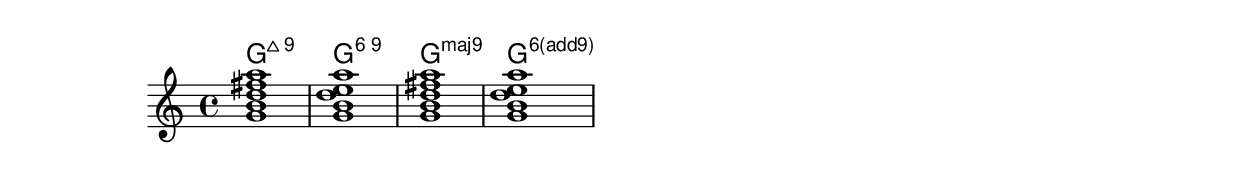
%% Do not edit this file; it is auto-generated from LSR http://lsr.dsi.unimi.it
%% This file is in the public domain.
\version "2.11.66"

\header {
  lsrtags = "chords"

  texidoces = "
Se puede usar la propiedad @code{chordNameExceptions} para
almacenar una lista de notaciones espaciales para acordes
específicos.

"
  doctitlees = "Excepciones para los nombres de acorde"

  texidoc = "
The property @code{chordNameExceptions} can be used to store a list of
special notations for specific chords. 

"
  doctitle = "Chord name exceptions"
} % begin verbatim

% modify maj9 and 6(add9)
% Exception music is chords with markups
chExceptionMusic = {
  <c e g b d'>1-\markup { \super "maj9" }
  <c e g a d'>1-\markup { \super "6(add9)" }
}

% Convert music to list and prepend to existing exceptions.
chExceptions = #( append
  ( sequential-music-to-chord-exceptions chExceptionMusic #t)
  ignatzekExceptions)

theMusic = \chordmode {
  g1:maj9 g1:6.9
  \set chordNameExceptions = #chExceptions
  g1:maj9 g1:6.9
}

\layout {
  ragged-right = ##t 
}

<< \context ChordNames \theMusic
   \context Voice \theMusic
>>  
